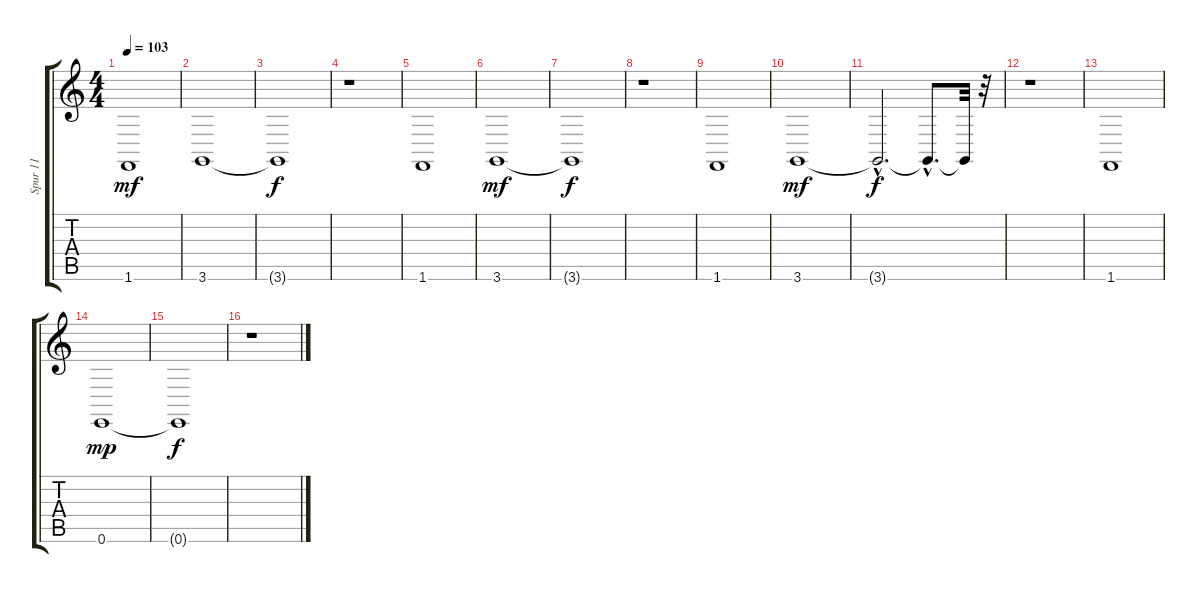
\track ("Spur 11" "Spur 11") {instrument synthstrings1}
\staff {score tabs}
\tuning (E4 B3 G3 D3 A2 E2) {hide}
\ts (4 4)
\tempo 103
\clef g2
\ks c
1.6.1{dy mf} |
3.6.1 |
3.6{t}.1{dy f} |
r.1 |
1.6.1 |
3.6.1{dy mf} |
3.6{t}.1{dy f} |
r.1 |
1.6.1 |
3.6.1{dy mf} |
3.6{hac t}.2{d dy f} 3.6{hac t}.8{d} 3.6{t}.32 r.32 |
r.1 |
1.6.1 |
0.6.1{dy mp} |
0.6{t}.1{dy f} |
r.1
